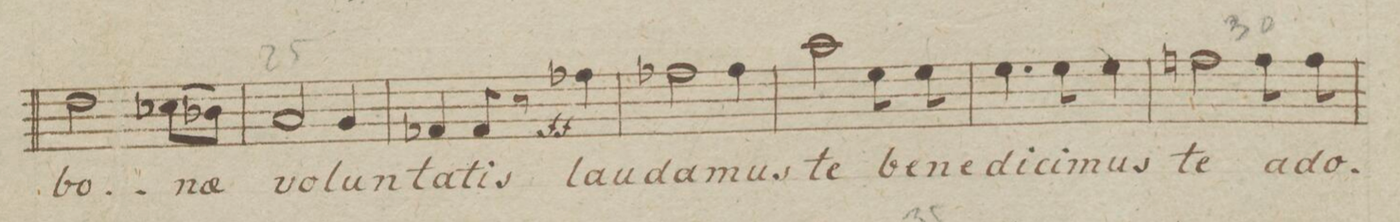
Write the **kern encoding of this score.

**kern	**text	**dynam
*I"Canto.	*	*
*clefC1	*	*
*k[b-e-]	*	*
*M3/4	*	*
2b-\	bo-	.
(8a-X\L	-na	.
8g-X\J)	.	.
=25	=25	=25
2f/	vo-	.
4e-/	-lun-	.
=26	=26	=26
4d-X/	-ta-	.
8d-/	-tis	.
8r	.	.
4dd-X\	lau-	ff
=27	=27	=27
2dd-X\	-da-	.
4dd-\	-mus	.
=28	=28	=28
2ff\	te	.
8cc\	be-	.
8cc\	-ne-	.
=29	=29	=29
4.cc\	-di-	.
8cc\	-ci-	.
4cc\	-mus	.
=30	=30	=30
2ddn\	te	.
8dd\	a-	.
8dd\	-do-	.
=31	=31	=31
*-	*-	*-
